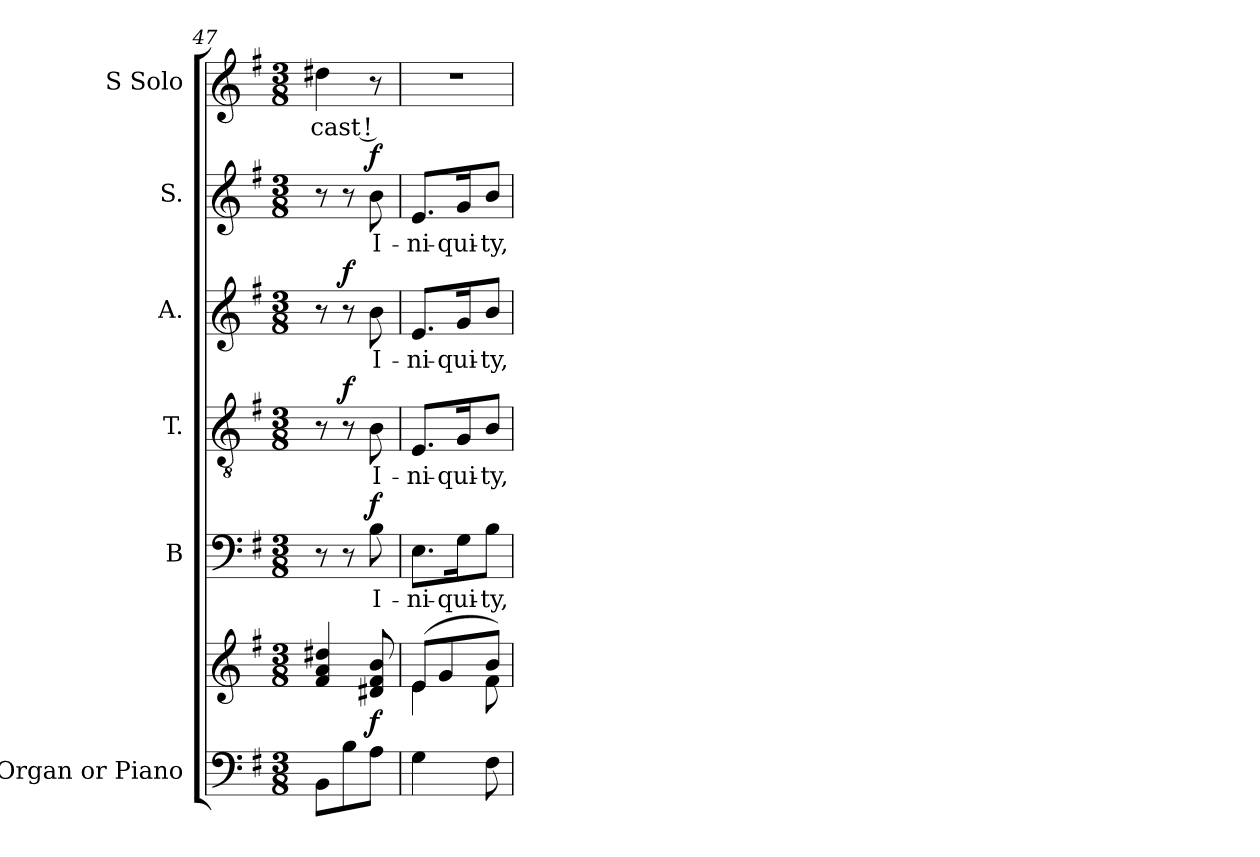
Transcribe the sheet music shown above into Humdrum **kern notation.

**kern	**kern	**dynam	**kern	**text	**dynam	**kern	**text	**dynam	**kern	**text	**dynam	**kern	**text	**dynam	**kern	**text
*part6	*part6	*part6	*part5	*part5	*part5	*part4	*part4	*part4	*part3	*part3	*part3	*part2	*part2	*part2	*part1	*part1
*staff7	*staff6	*staff6/7	*staff5	*staff5	*staff5	*staff4	*staff4	*staff4	*staff3	*staff3	*staff3	*staff2	*staff2	*staff2	*staff1	*staff1
*I"Organ or  Piano	*	*	*I"B	*	*	*I"T.	*	*	*I"A.	*	*	*I"S.	*	*	*I"S    Solo	*
*	*	*	*I'B.	*	*	*I'T.	*	*	*I'A.	*	*	*I'S.	*	*	*I'S.	*
*clefF4	*clefG2	*	*clefF4	*	*	*clefGv2	*	*	*clefG2	*	*	*clefG2	*	*	*clefG2	*
*	*	*	*	*	*	*ITrd7c12	*	*	*	*	*	*	*	*	*	*
*k[f#]	*k[f#]	*	*k[f#]	*	*	*k[f#]	*	*	*k[f#]	*	*	*k[f#]	*	*	*k[f#]	*
*G:	*G:	*	*G:	*	*	*G:	*	*	*G:	*	*	*G:	*	*	*G:	*
*M3/8	*M3/8	*	*M3/8	*	*	*M3/8	*	*	*M3/8	*	*	*M3/8	*	*	*M3/8	*
=47	=47	=47	=47	=47	=47	=47	=47	=47	=47	=47	=47	=47	=47	=47	=47	=47
8BB\L	4f#/ 4a/ 4dd#X/	.	8r	.	.	8r	.	.	8r	.	.	8r	.	.	4dd#X\	cast !
!	!	!	!	!	!	!	!	!LO:DY:a	!	!	!LO:DY:a	!	!	!	!	!
8B\	.	.	8r	.	.	8r	.	f	8r	.	f	8r	.	.	.	.
!	!	!LO:DY:a=2	!	!	!LO:DY:a	!	!	!	!	!	!	!	!	!LO:DY:a	!	!
8A\J	8d#X/ 8f#/ 8b/	f	8B\	I-	f	8BB\	I-	.	8b\	I-	.	8b\	I-	f	8r	.
=48	=48	=48	=48	=48	=48	=48	=48	=48	=48	=48	=48	=48	=48	=48	=48	=48
*	*^	*	*	*	*	*	*	*	*	*	*	*	*	*	*	*
4G\	(8e/L	4e\	.	8.E\L	-ni-	.	8.EE/L	-ni-	.	8.e/L	-ni-	.	8.e/L	-ni-	.	4.r	.
.	8g/	.	.	.	.	.	.	.	.	.	.	.	.	.	.	.	.
.	.	.	.	16G\K	-qui-	.	16GG/K	-qui-	.	16g/K	-qui-	.	16g/K	-qui-	.	.	.
8F#\	8b/J)	8f#\	.	8B\J	-ty,	.	8BB/J	-ty,	.	8b/J	-ty,	.	8b/J	-ty,	.	.	.
*	*v	*v	*	*	*	*	*	*	*	*	*	*	*	*	*	*	*
=	=	=	=	=	=	=	=	=	=	=	=	=	=	=	=	=
*-	*-	*-	*-	*-	*-	*-	*-	*-	*-	*-	*-	*-	*-	*-	*-	*-
